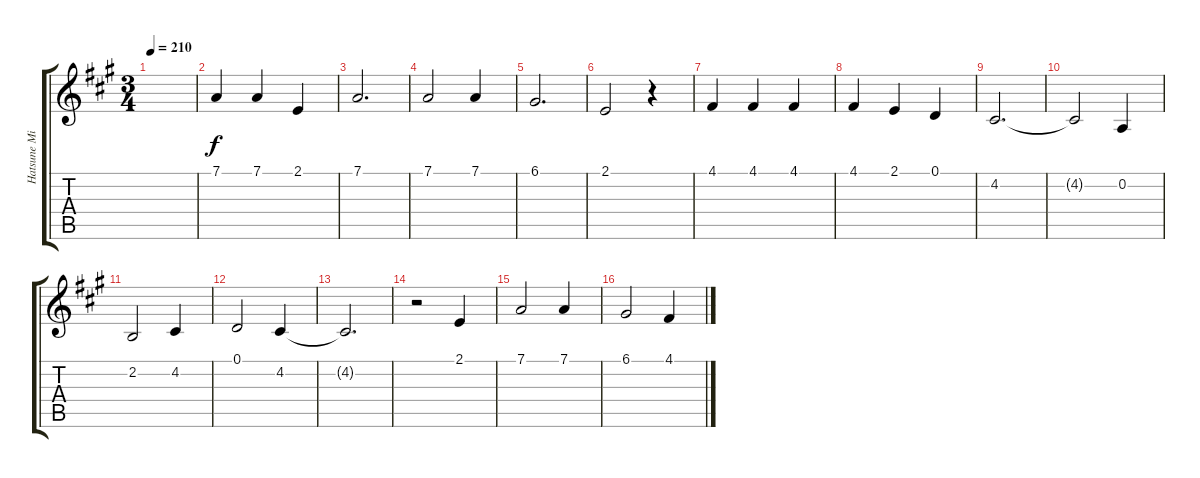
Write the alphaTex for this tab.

\track ("Hatsune Miku" "Hatsune Mi") {instrument clarinet}
\staff {score tabs}
\tuning (D4 A3 F3 C3 G2 C2) {hide}
\ts (3 4)
\tempo 210
\clef g2
\ks a
|
7.1.4 7.1.4 2.1.4 |
7.1.2{d} |
7.1.2 7.1.4 |
6.1.2{d} |
2.1.2 r.4 |
4.1.4 4.1.4 4.1.4 |
4.1.4 2.1.4 0.1.4 |
4.2.2{d} |
4.2{t}.2 0.2.4 |
2.2.2 4.2.4 |
0.1.2 4.2.4 |
4.2{t}.2{d} |
r.2 2.1.4 |
7.1.2 7.1.4 |
6.1.2 4.1.4
